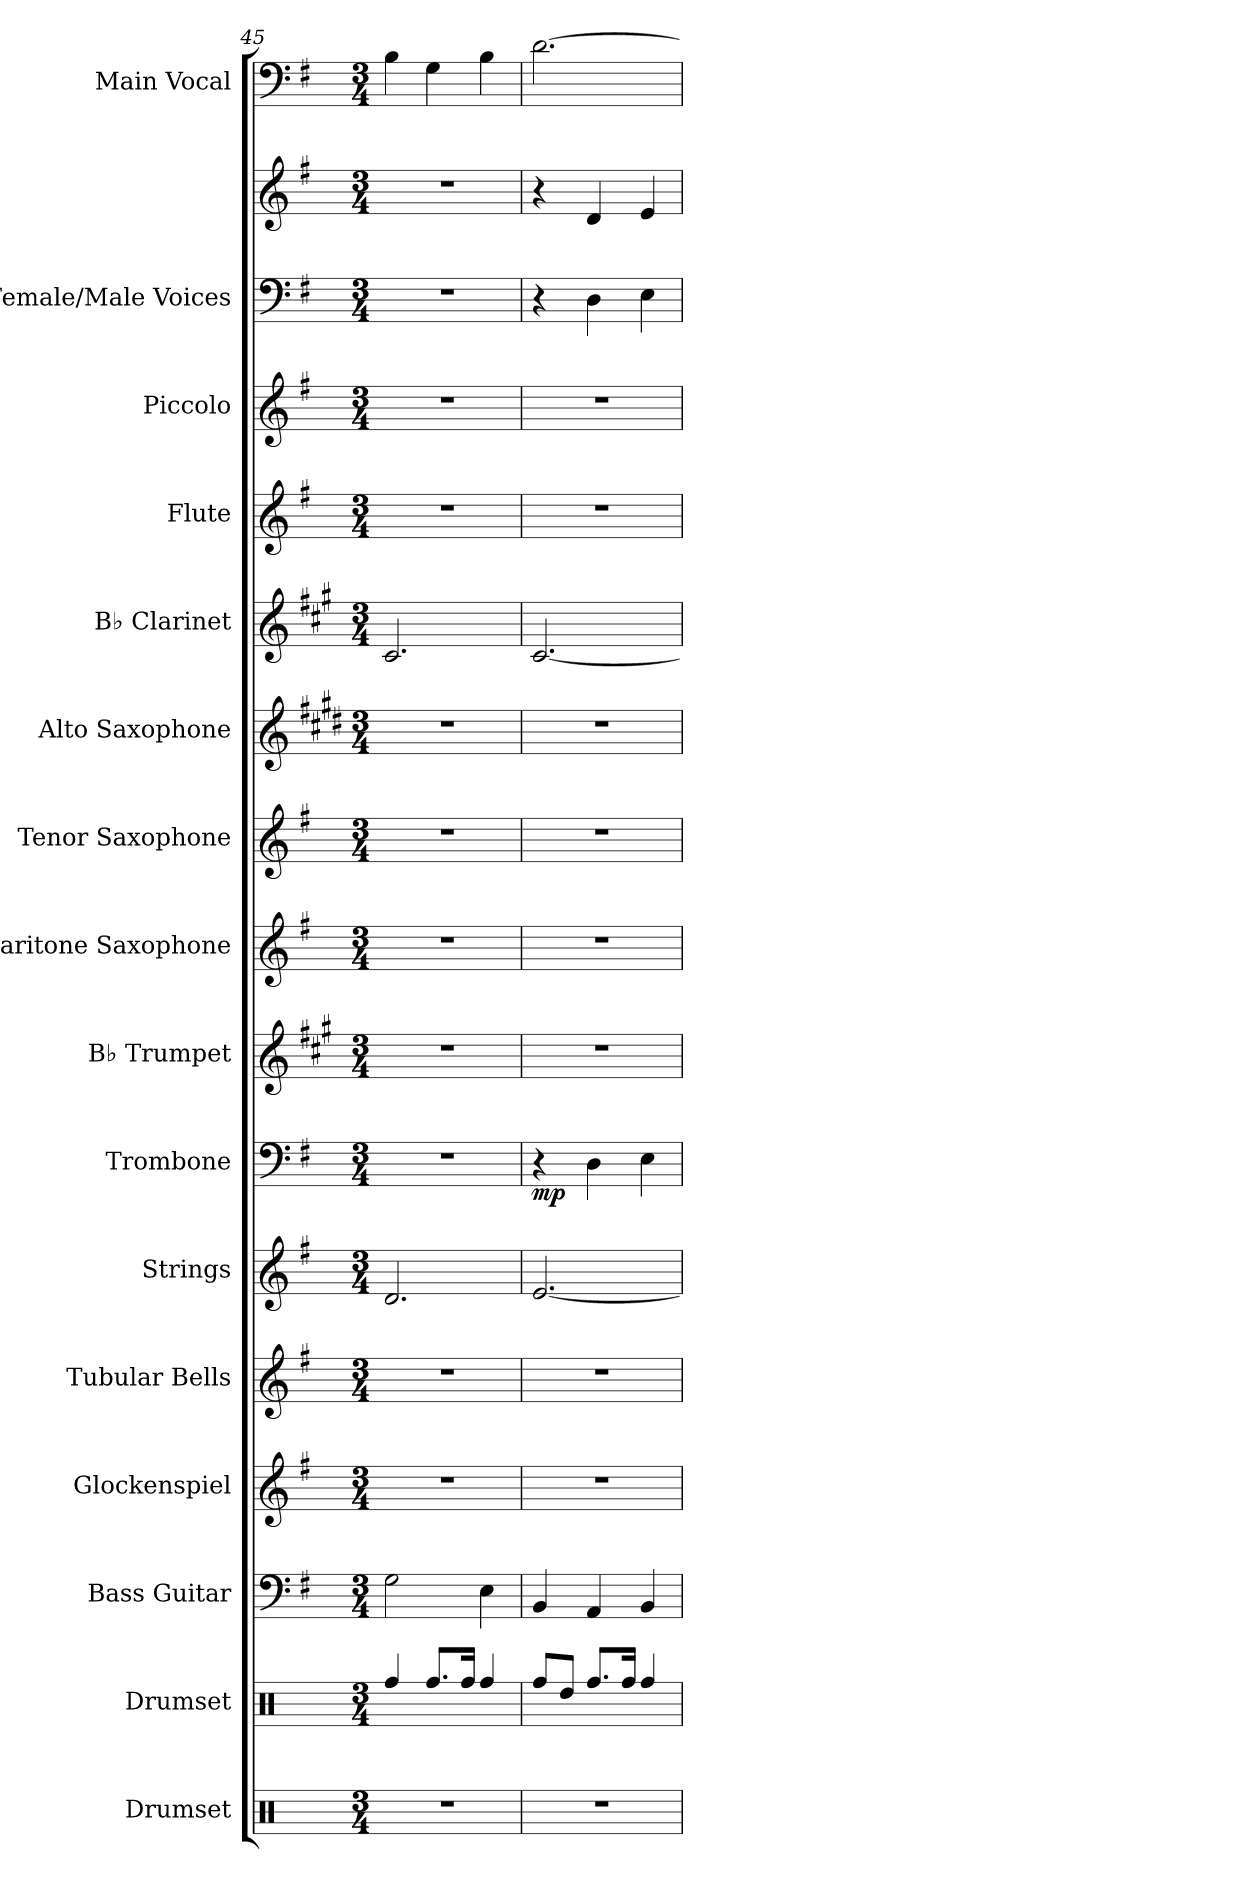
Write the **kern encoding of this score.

**kern	**kern	**kern	**kern	**kern	**kern	**kern	**dynam	**kern	**kern	**kern	**kern	**kern	**kern	**kern	**kern	**kern	**kern
*part16	*part15	*part14	*part13	*part12	*part11	*part10	*part10	*part9	*part8	*part7	*part6	*part5	*part4	*part3	*part2	*part2	*part1
*staff17	*staff16	*staff15	*staff14	*staff13	*staff12	*staff11	*staff11	*staff10	*staff9	*staff8	*staff7	*staff6	*staff5	*staff4	*staff3	*staff2	*staff1
*I"Drumset	*I"Drumset	*I"Bass Guitar	*I"Glockenspiel	*I"Tubular Bells	*I"Strings	*I"Trombone	*	*I"B♭ Trumpet	*I"Baritone Saxophone	*I"Tenor Saxophone	*I"Alto Saxophone	*I"B♭ Clarinet	*I"Flute	*I"Piccolo	*I"Female/Male Voices	*	*I"Main Vocal
*I'Drs.	*I'Drs.	*I'B. Guit.	*I'Glk.	*I'Tu. Be.	*I'St.	*I'Tbn.	*	*I'B♭ Tpt.	*I'Bar. Sax.	*I'T. Sax.	*I'A. Sax.	*I'B♭ Cl.	*I'Fl.	*I'Picc.	*I'Voices	*	*I'Main Vcl.
*clefX	*clefX	*clefF4	*clefG2	*clefG2	*clefG2	*clefF4	*	*clefG2	*clefG2	*clefG2	*clefG2	*clefG2	*clefG2	*clefG2	*clefF4	*clefG2	*clefF4
*	*	*ITrd7c12	*ITrd-14c-24	*	*	*	*	*ITrd1c2	*ITrd12c21	*ITrd8c14	*ITrd5c9	*ITrd1c2	*	*ITrd-7c-12	*	*	*
*k[]	*k[]	*k[f#]	*k[f#]	*k[f#]	*k[f#]	*k[f#]	*	*k[f#]	*k[f#]	*k[f#]	*k[f#]	*k[f#]	*k[f#]	*k[f#]	*k[f#]	*k[f#]	*k[f#]
*M3/4	*M3/4	*M3/4	*M3/4	*M3/4	*M3/4	*M3/4	*	*M3/4	*M3/4	*M3/4	*M3/4	*M3/4	*M3/4	*M3/4	*M3/4	*M3/4	*M3/4
=45	=45	=45	=45	=45	=45	=45	=45	=45	=45	=45	=45	=45	=45	=45	=45	=45	=45
2.r	4Rff/	2GG\	2.r	2.r	2.d/	2.r	.	2.r	2.r	2.r	2.r	2.B/	2.r	2.r	2.r	2.r	4B\
.	8.Rff/L	.	.	.	.	.	.	.	.	.	.	.	.	.	.	.	4G\
.	16Rff/Jk	.	.	.	.	.	.	.	.	.	.	.	.	.	.	.	.
.	4Rff/	4EE\	.	.	.	.	.	.	.	.	.	.	.	.	.	.	4B\
=46	=46	=46	=46	=46	=46	=46	=46	=46	=46	=46	=46	=46	=46	=46	=46	=46	=46
!	!	!	!	!	!	!	!LO:DY:b	!	!	!	!	!	!	!	!	!	!
2.r	8Rff/L	4BBB/	2.r	2.r	[2.e/	4r	mp	2.r	2.r	2.r	2.r	[2.B/	2.r	2.r	4r	4r	[2.d\
.	8Rdd/J	.	.	.	.	.	.	.	.	.	.	.	.	.	.	.	.
.	8.Rff/L	4AAA/	.	.	.	4D\	.	.	.	.	.	.	.	.	4D\	4d/	.
.	16Rff/Jk	.	.	.	.	.	.	.	.	.	.	.	.	.	.	.	.
.	4Rff/	4BBB/	.	.	.	4E\	.	.	.	.	.	.	.	.	4E\	4e/	.
=	=	=	=	=	=	=	=	=	=	=	=	=	=	=	=	=	=
*-	*-	*-	*-	*-	*-	*-	*-	*-	*-	*-	*-	*-	*-	*-	*-	*-	*-
